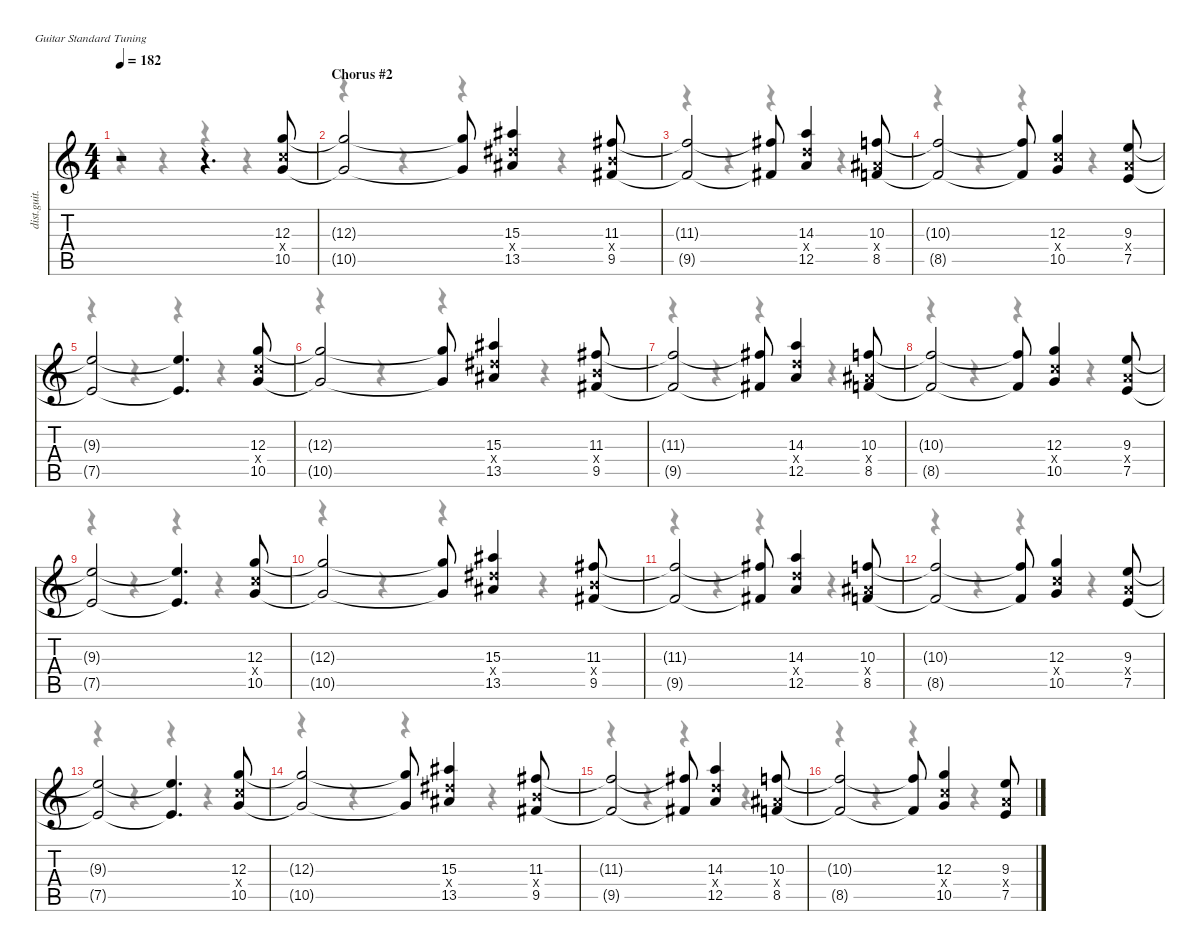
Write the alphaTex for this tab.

\defaultSystemsLayout 4
\hideDynamics
\bracketExtendMode nobrackets
\otherSystemsTrackNameOrientation horizontal
\track ("Overdub Guitar" "dist.guit.") {instrument distortionguitar}
\staff {score tabs}
\tuning (E4 B3 G3 D3 A2 E2)
\voice
\ts (4 4)
\tempo 182
\clef g2
\ks c
r.2{dy f beam Up} r.4{d beam Up} (12.3 10.4{x} 10.5).8{beam Up} |
\section ("" "Chorus #2")
(12.3{t} 10.5{t}).2{beam Up} (12.3{t} 10.5{t}).8{beam Up} (15.3{acc #} 13.4{x acc #} 13.5{acc #}).4{beam Up} (11.3{acc #} 9.4{x} 9.5{acc #}).8{beam Up} |
(11.3{t acc #} 9.5{t acc #}).2{beam Up} (11.3{t acc #} 9.5{t acc #}).8{beam Up} (14.3 12.4{x} 12.5).4{beam Up} (10.3 8.4{x acc #} 8.5).8{beam Up} |
(10.3{t} 8.5{t}).2{beam Up} (10.3{t} 8.5{t}).8{beam Up} (12.3 10.4{x} 10.5).4{beam Up} (9.3 7.4{x} 7.5).8{beam Up} |
(9.3{t} 7.5{t}).2{beam Up} (9.3{t} 7.5{t}).4{d beam Up} (12.3 10.4{x} 10.5).8{beam Up} |
(12.3{t} 10.5{t}).2{beam Up} (12.3{t} 10.5{t}).8{beam Up} (15.3{acc #} 13.4{x acc #} 13.5{acc #}).4{beam Up} (11.3{acc #} 9.4{x} 9.5{acc #}).8{beam Up} |
(11.3{t acc #} 9.5{t acc #}).2{beam Up} (11.3{t acc #} 9.5{t acc #}).8{beam Up} (14.3 12.4{x} 12.5).4{beam Up} (10.3 8.4{x acc #} 8.5).8{beam Up} |
(10.3{t} 8.5{t}).2{beam Up} (10.3{t} 8.5{t}).8{beam Up} (12.3 10.4{x} 10.5).4{beam Up} (9.3 7.4{x} 7.5).8{beam Up} |
(9.3{t} 7.5{t}).2{beam Up} (9.3{t} 7.5{t}).4{d beam Up} (12.3 10.4{x} 10.5).8{beam Up} |
(12.3{t} 10.5{t}).2{beam Up} (12.3{t} 10.5{t}).8{beam Up} (15.3{acc #} 13.4{x acc #} 13.5{acc #}).4{beam Up} (11.3{acc #} 9.4{x} 9.5{acc #}).8{beam Up} |
(11.3{t acc #} 9.5{t acc #}).2{beam Up} (11.3{t acc #} 9.5{t acc #}).8{beam Up} (14.3 12.4{x} 12.5).4{beam Up} (10.3 8.4{x acc #} 8.5).8{beam Up} |
(10.3{t} 8.5{t}).2{beam Up} (10.3{t} 8.5{t}).8{beam Up} (12.3 10.4{x} 10.5).4{beam Up} (9.3 7.4{x} 7.5).8{beam Up} |
(9.3{t} 7.5{t}).2{beam Up} (9.3{t} 7.5{t}).4{d beam Up} (12.3 10.4{x} 10.5).8{beam Up} |
(12.3{t} 10.5{t}).2{beam Up} (12.3{t} 10.5{t}).8{beam Up} (15.3{acc #} 13.4{x acc #} 13.5{acc #}).4{beam Up} (11.3{acc #} 9.4{x} 9.5{acc #}).8{beam Up} |
(11.3{t acc #} 9.5{t acc #}).2{beam Up} (11.3{t acc #} 9.5{t acc #}).8{beam Up} (14.3 12.4{x} 12.5).4{beam Up} (10.3 8.4{x acc #} 8.5).8{beam Up} |
(10.3{t} 8.5{t}).2{beam Up} (10.3{t} 8.5{t}).8{beam Up} (12.3 10.4{x} 10.5).4{beam Up} (9.3 7.4{x} 7.5).8{beam Up}
\voice
\clef g2
\ottava regular
\simile none
\ks c
r.4{dy mf beam Down} r.4{beam Down} r.4{beam Down} r.4{beam Down} |
r.4{beam Down} r.4{beam Down} r.4{beam Down} r.4{beam Down} |
r.4{beam Down} r.4{beam Down} r.4{beam Down} r.4{beam Down} |
r.4{beam Down} r.4{beam Down} r.4{beam Down} r.4{beam Down} |
r.4{beam Down} r.4{beam Down} r.4{beam Down} r.4{beam Down} |
r.4{beam Down} r.4{beam Down} r.4{beam Down} r.4{beam Down} |
r.4{beam Down} r.4{beam Down} r.4{beam Down} r.4{beam Down} |
r.4{beam Down} r.4{beam Down} r.4{beam Down} r.4{beam Down} |
r.4{beam Down} r.4{beam Down} r.4{beam Down} r.4{beam Down} |
r.4{beam Down} r.4{beam Down} r.4{beam Down} r.4{beam Down} |
r.4{beam Down} r.4{beam Down} r.4{beam Down} r.4{beam Down} |
r.4{beam Down} r.4{beam Down} r.4{beam Down} r.4{beam Down} |
r.4{beam Down} r.4{beam Down} r.4{beam Down} r.4{beam Down} |
r.4{beam Down} r.4{beam Down} r.4{beam Down} r.4{beam Down} |
r.4{beam Down} r.4{beam Down} r.4{beam Down} r.4{beam Down} |
r.4{beam Down} r.4{beam Down} r.4{beam Down} r.4{beam Down}
